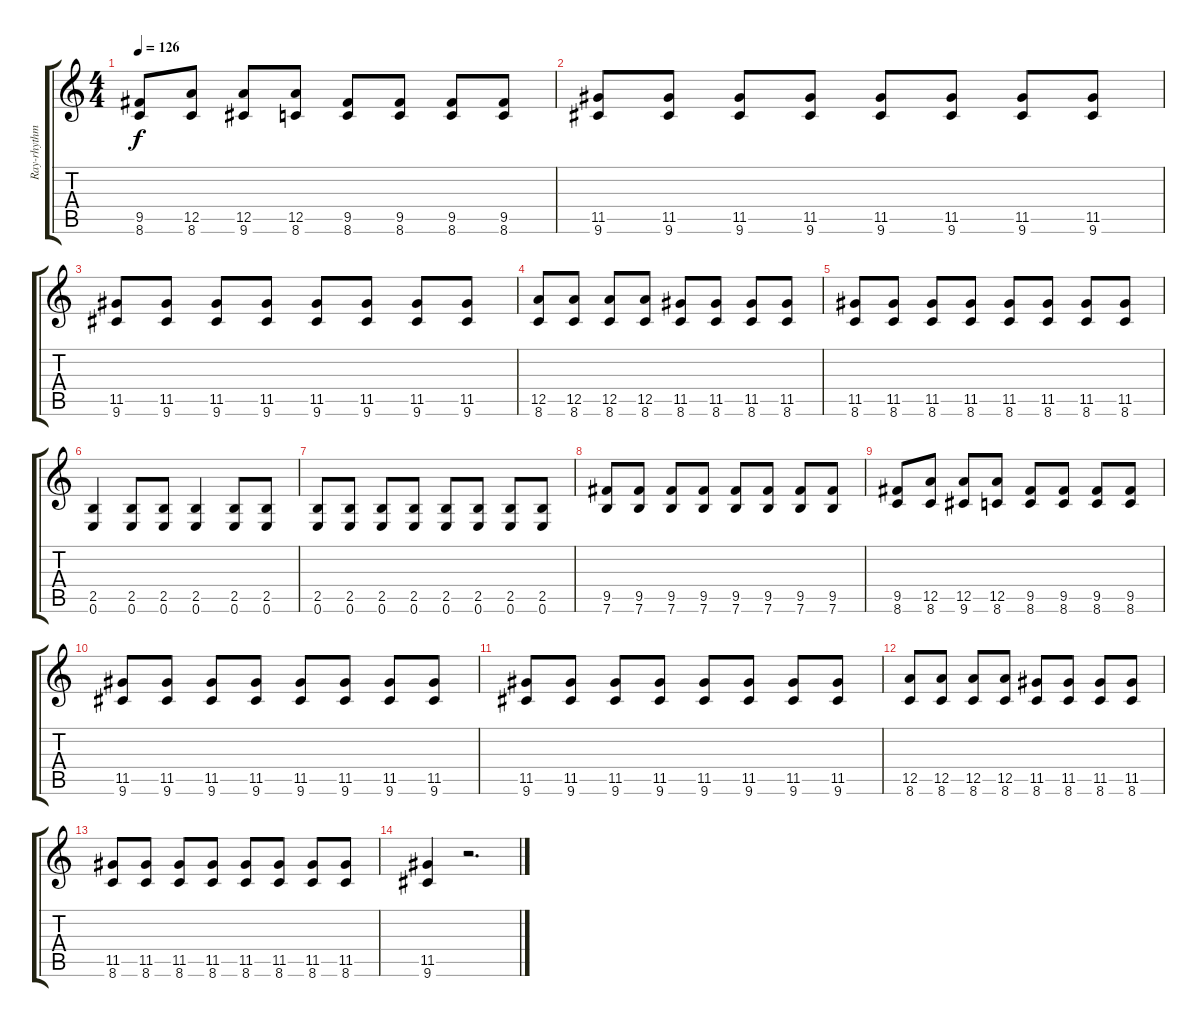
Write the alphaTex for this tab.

\track ("Ray-rhythm" "Ray-rhythm") {instrument distortionguitar}
\staff {score tabs}
\tuning (E4 B3 G3 D3 A2 E2) {hide}
\ts (4 4)
\tempo 126
\clef g2
\ks c
(9.5 8.6).8{dy f} (12.5 8.6).8 (12.5 9.6).8 (12.5 8.6).8 (9.5 8.6).8 (9.5 8.6).8 (9.5 8.6).8 (9.5 8.6).8 |
(11.5 9.6).8 (11.5 9.6).8 (11.5 9.6).8 (11.5 9.6).8 (11.5 9.6).8 (11.5 9.6).8 (11.5 9.6).8 (11.5 9.6).8 |
(11.5 9.6).8 (11.5 9.6).8 (11.5 9.6).8 (11.5 9.6).8 (11.5 9.6).8 (11.5 9.6).8 (11.5 9.6).8 (11.5 9.6).8 |
(12.5 8.6).8 (12.5 8.6).8 (12.5 8.6).8 (12.5 8.6).8 (11.5 8.6).8 (11.5 8.6).8 (11.5 8.6).8 (11.5 8.6).8 |
(11.5 8.6).8 (11.5 8.6).8 (11.5 8.6).8 (11.5 8.6).8 (11.5 8.6).8 (11.5 8.6).8 (11.5 8.6).8 (11.5 8.6).8 |
(2.5 0.6).4 (2.5 0.6).8 (2.5 0.6).8 (2.5 0.6).4 (2.5 0.6).8 (2.5 0.6).8 |
(2.5 0.6).8 (2.5 0.6).8 (2.5 0.6).8 (2.5 0.6).8 (2.5 0.6).8 (2.5 0.6).8 (2.5 0.6).8 (2.5 0.6).8 |
(9.5 7.6).8 (9.5 7.6).8 (9.5 7.6).8 (9.5 7.6).8 (9.5 7.6).8 (9.5 7.6).8 (9.5 7.6).8 (9.5 7.6).8 |
(9.5 8.6).8 (12.5 8.6).8 (12.5 9.6).8 (12.5 8.6).8 (9.5 8.6).8 (9.5 8.6).8 (9.5 8.6).8 (9.5 8.6).8 |
(11.5 9.6).8 (11.5 9.6).8 (11.5 9.6).8 (11.5 9.6).8 (11.5 9.6).8 (11.5 9.6).8 (11.5 9.6).8 (11.5 9.6).8 |
(11.5 9.6).8 (11.5 9.6).8 (11.5 9.6).8 (11.5 9.6).8 (11.5 9.6).8 (11.5 9.6).8 (11.5 9.6).8 (11.5 9.6).8 |
(12.5 8.6).8 (12.5 8.6).8 (12.5 8.6).8 (12.5 8.6).8 (11.5 8.6).8 (11.5 8.6).8 (11.5 8.6).8 (11.5 8.6).8 |
(11.5 8.6).8 (11.5 8.6).8 (11.5 8.6).8 (11.5 8.6).8 (11.5 8.6).8 (11.5 8.6).8 (11.5 8.6).8 (11.5 8.6).8 |
(11.5 9.6).4 r.2{d}
